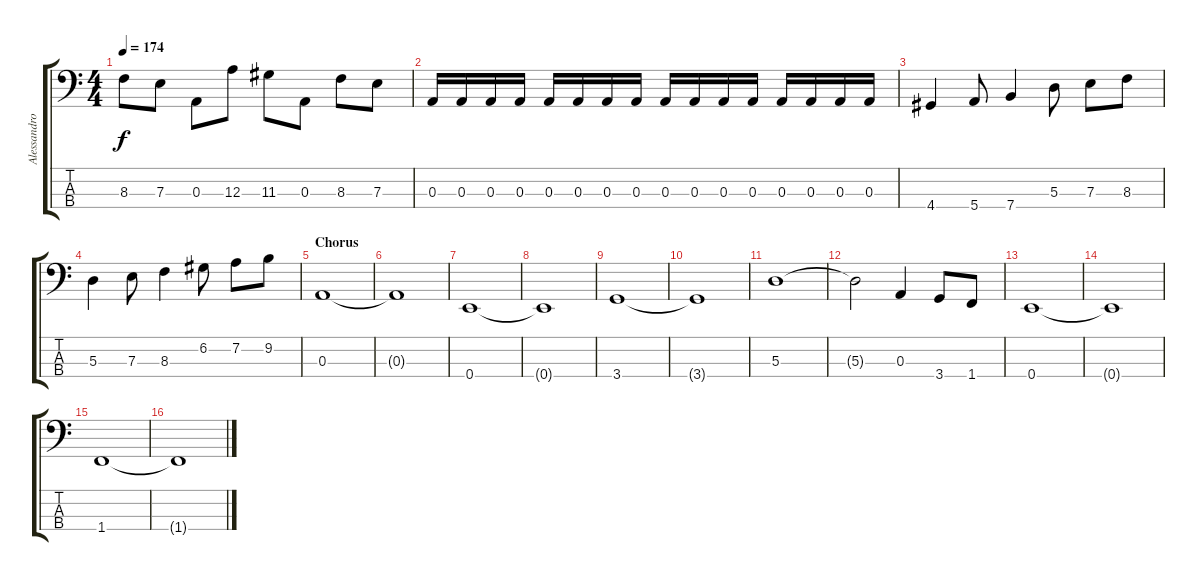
\track ("Alessandro Lotta (Bass)" "Alessandro") {instrument electricbassfinger}
\staff {score tabs}
\tuning (G2 D2 A1 E1) {hide}
\ts (4 4)
\tempo 174
\clef f4
\ks c
8.3.8{dy f} 7.3.8 0.3.8 12.3.8 11.3.8 0.3.8 8.3.8 7.3.8 |
0.3.16 0.3.16 0.3.16 0.3.16 0.3.16 0.3.16 0.3.16 0.3.16 0.3.16 0.3.16 0.3.16 0.3.16 0.3.16 0.3.16 0.3.16 0.3.16 |
4.4.4 5.4.8 7.4.4 5.3.8 7.3.8 8.3.8 |
5.3.4 7.3.8 8.3.4 6.2.8 7.2.8 9.2.8 |
\section ("" "Chorus")
0.3.1 |
0.3{t}.1 |
0.4.1 |
0.4{t}.1 |
3.4.1 |
3.4{t}.1 |
5.3.1 |
5.3{t}.2 0.3.4 3.4.8 1.4.8 |
0.4.1 |
0.4{t}.1 |
1.4.1 |
1.4{t}.1
